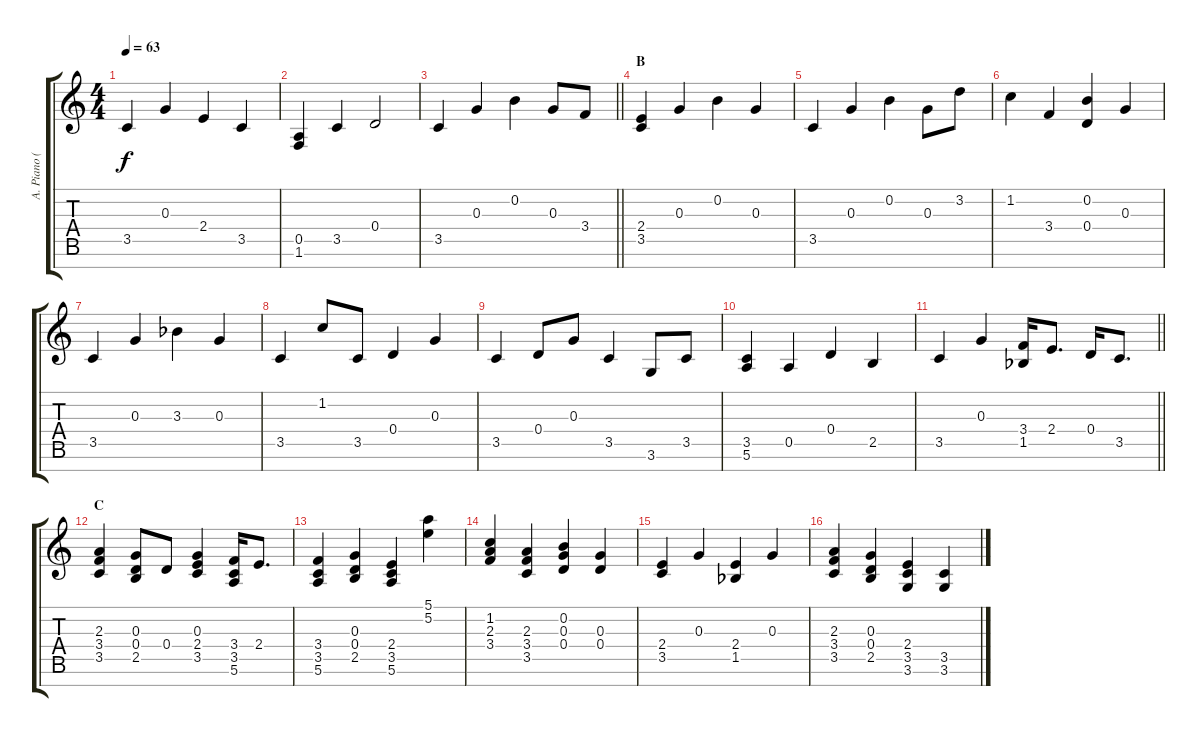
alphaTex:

\track ("A. Piano (Right Hand)" "A. Piano (") {instrument acousticgrandpiano}
\staff {score tabs}
\tuning (E5 B4 G4 D4 A3 E3 B2) {hide}
\ts (4 4)
\tempo 63
\clef g2
\ks c
3.5.4{dy f} 0.3.4 2.4.4 3.5.4 |
(0.5 1.6).4 3.5.4 0.4.2 |
\barLineRight lightlight
3.5.4 0.3.4 0.2.4 0.3.8 3.4.8 |
\section ("" "B")
(2.4 3.5).4 0.3.4 0.2.4 0.3.4 |
3.5.4 0.3.4 0.2.4 0.3.8 3.2.8 |
1.2.4 3.4.4 (0.2 0.4).4 0.3.4 |
3.5.4 0.3.4 3.3{acc b}.4 0.3.4 |
3.5.4 1.2.8 3.5.8 0.4.4 0.3.4 |
3.5.4 0.4.8 0.3.8 3.5.4 3.6.8 3.5.8 |
(3.5 5.6).4 0.5.4 0.4.4 2.5.4 |
\barLineRight lightlight
3.5.4 0.3.4 (3.4 1.5{acc b}).16 2.4.8{d} 0.4.16 3.5.8{d} |
\section ("" "C")
(2.3 3.4 3.5).4 (0.3 0.4 2.5).8 0.4.8 (0.3 2.4 3.5).4 (3.4 3.5 5.6).16 2.4.8{d} |
(3.4 3.5 5.6).4 (0.3 0.4 2.5).4 (2.4 3.5 5.6).4 (5.1 5.2).4 |
(1.2 2.3 3.4).4 (2.3 3.4 3.5).4 (0.2 0.3 0.4).4 (0.3 0.4).4 |
(2.4 3.5).4 0.3.4 (2.4 1.5{acc b}).4 0.3.4 |
(2.3 3.4 3.5).4 (0.3 0.4 2.5).4 (2.4 3.5 3.6).4 (3.5 3.6).4
